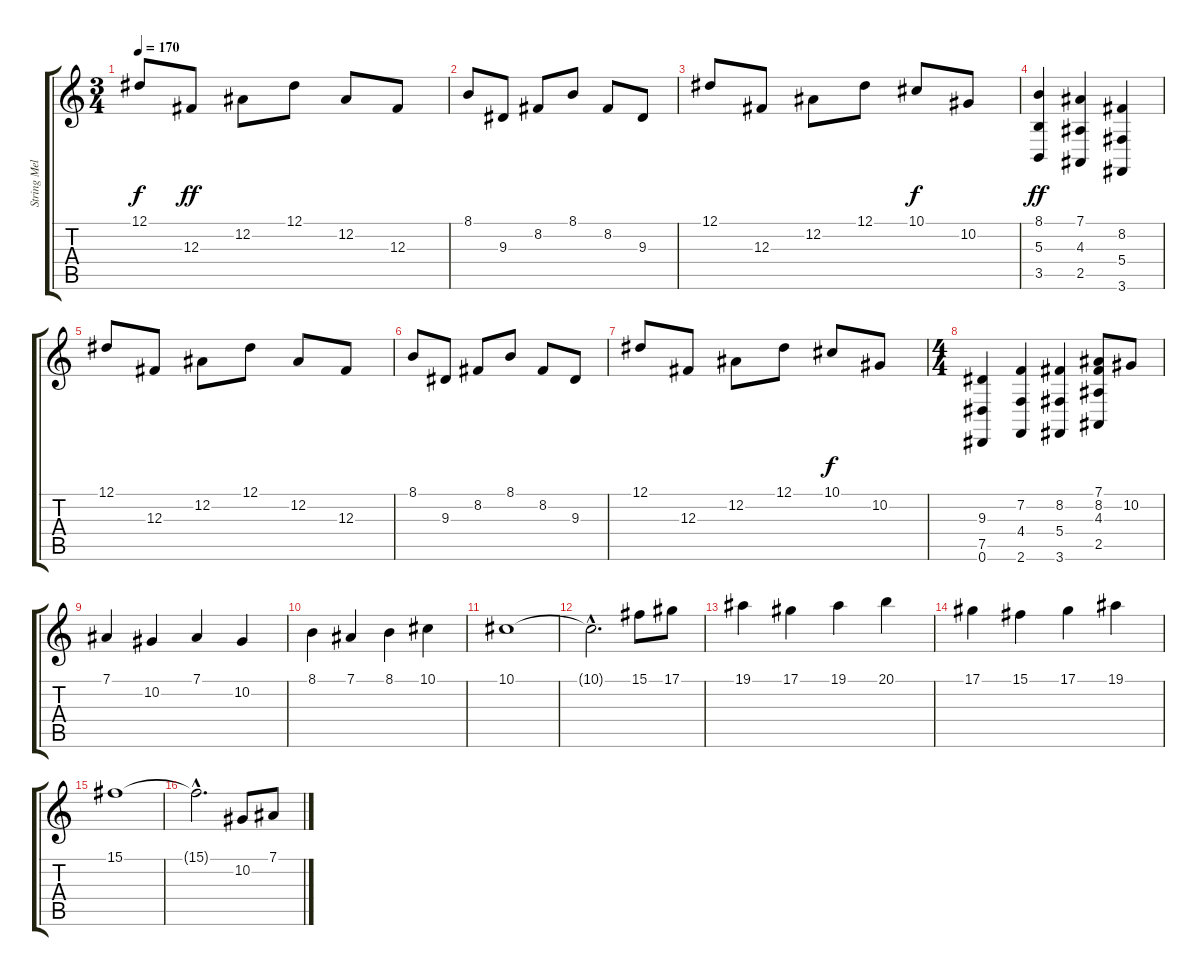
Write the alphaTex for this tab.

\track ("String Melody" "String Mel") {instrument stringensemble1}
\staff {score tabs}
\tuning (Eb4 Bb3 Gb3 Db3 Ab2 Eb2) {hide}
\ts (3 4)
\tempo 170
\clef g2
\ks c
12.1.8{dy f instrument stringensemble1} 12.3.8{dy ff} 12.2.8 12.1.8 12.2.8 12.3.8 |
8.1.8 9.3.8 8.2.8 8.1.8 8.2.8 9.3.8 |
12.1.8 12.3.8 12.2.8 12.1.8 10.1.8{dy f} 10.2.8 |
(8.1 5.3 3.5).4{dy ff} (7.1 4.3 2.5).4 (8.2 5.4 3.6).4 |
12.1.8 12.3.8 12.2.8 12.1.8 12.2.8 12.3.8 |
8.1.8 9.3.8 8.2.8 8.1.8 8.2.8 9.3.8 |
12.1.8 12.3.8 12.2.8 12.1.8 10.1.8{dy f} 10.2.8 |
\ts (4 4)
(9.3 7.5 0.6).4 (7.2 4.4 2.6).4 (8.2 5.4 3.6).4 (7.1 8.2 4.3 2.5).8 10.2.8 |
\section ("" "")
7.1.4 10.2.4 7.1.4 10.2.4 |
8.1.4 7.1.4 8.1.4 10.1.4 |
10.1.1 |
10.1{hac t}.2{d} 15.1.8 17.1.8 |
19.1.4 17.1.4 19.1.4 20.1.4 |
17.1.4 15.1.4 17.1.4 19.1.4 |
15.1.1 |
15.1{hac t}.2{d} 10.2.8 7.1.8
